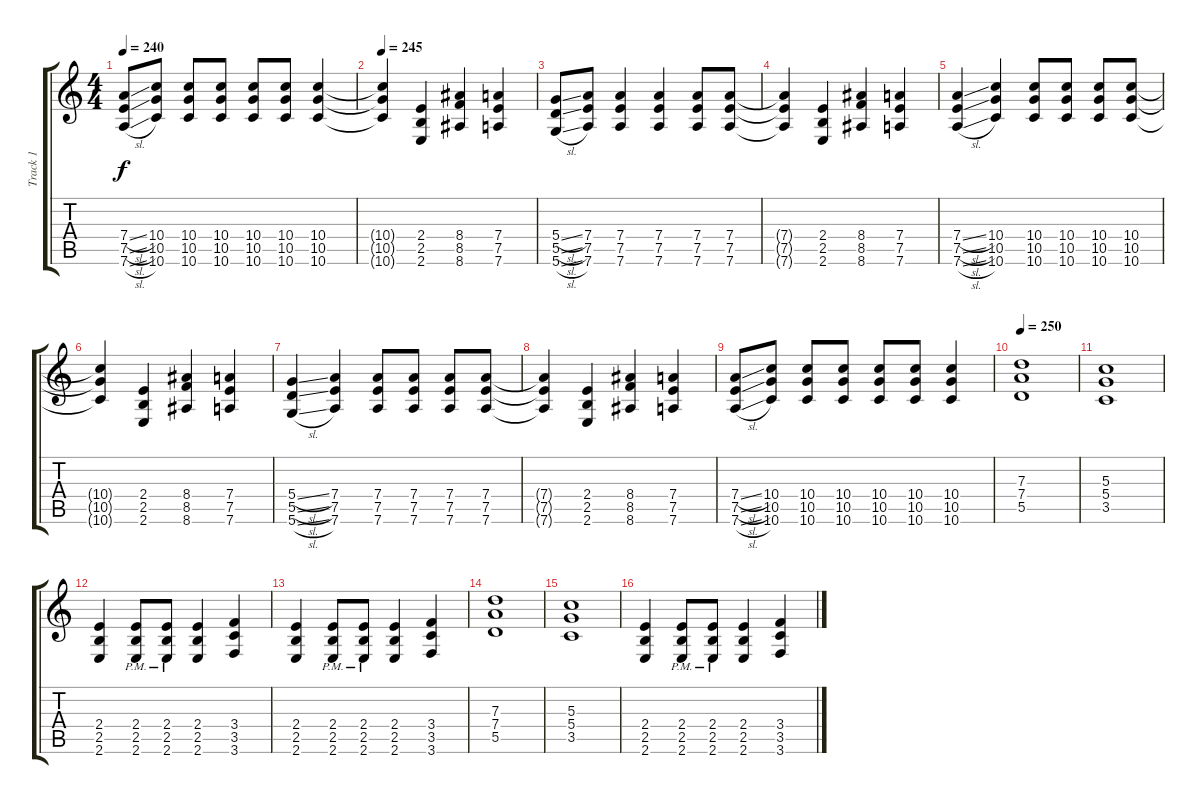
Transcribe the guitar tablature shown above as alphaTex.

\track ("Track 1" "Track 1") {instrument distortionguitar}
\staff {score tabs}
\tuning (E4 B3 G3 D3 A2 D2) {hide}
\ts (4 4)
\tempo 240
\clef g2
\ks c
(7.4{sl} 7.5{sl} 7.6{sl}).8{dy f} (10.4 10.5 10.6).8 (10.4 10.5 10.6).8 (10.4 10.5 10.6).8 (10.4 10.5 10.6).8 (10.4 10.5 10.6).8 (10.4 10.5 10.6).4 |
\tempo 245
(10.4{t} 10.5{t} 10.6{t}).4 (2.4 2.5 2.6).4 (8.4 8.5 8.6).4 (7.4 7.5 7.6).4 |
(5.4{sl} 5.5{sl} 5.6{sl}).8 (7.4 7.5 7.6).8 (7.4 7.5 7.6).4 (7.4 7.5 7.6).4 (7.4 7.5 7.6).8 (7.4 7.5 7.6).8 |
(7.4{t} 7.5{t} 7.6{t}).4 (2.4 2.5 2.6).4 (8.4 8.5 8.6).4 (7.4 7.5 7.6).4 |
(7.4{sl} 7.5{sl} 7.6{sl}).4 (10.4 10.5 10.6).4 (10.4 10.5 10.6).8 (10.4 10.5 10.6).8 (10.4 10.5 10.6).8 (10.4 10.5 10.6).8 |
(10.4{t} 10.5{t} 10.6{t}).4 (2.4 2.5 2.6).4 (8.4 8.5 8.6).4 (7.4 7.5 7.6).4 |
(5.4{sl} 5.5{sl} 5.6{sl}).4 (7.4 7.5 7.6).4 (7.4 7.5 7.6).8 (7.4 7.5 7.6).8 (7.4 7.5 7.6).8 (7.4 7.5 7.6).8 |
(7.4{t} 7.5{t} 7.6{t}).4 (2.4 2.5 2.6).4 (8.4 8.5 8.6).4 (7.4 7.5 7.6).4 |
(7.4{sl} 7.5{sl} 7.6{sl}).8 (10.4 10.5 10.6).8 (10.4 10.5 10.6).8 (10.4 10.5 10.6).8 (10.4 10.5 10.6).8 (10.4 10.5 10.6).8 (10.4 10.5 10.6).4 |
\tempo 250
(7.3 7.4 5.5).1 |
(5.3 5.4 3.5).1 |
(2.4 2.5 2.6).4 (2.4{pm} 2.5{pm} 2.6{pm}).8 (2.4{pm} 2.5{pm} 2.6{pm}).8 (2.4 2.5 2.6).4 (3.4 3.5 3.6).4 |
(2.4 2.5 2.6).4 (2.4{pm} 2.5{pm} 2.6{pm}).8 (2.4{pm} 2.5{pm} 2.6{pm}).8 (2.4 2.5 2.6).4 (3.4 3.5 3.6).4 |
(7.3 7.4 5.5).1 |
(5.3 5.4 3.5).1 |
(2.4 2.5 2.6).4 (2.4{pm} 2.5{pm} 2.6{pm}).8 (2.4{pm} 2.5{pm} 2.6{pm}).8 (2.4 2.5 2.6).4 (3.4 3.5 3.6).4
